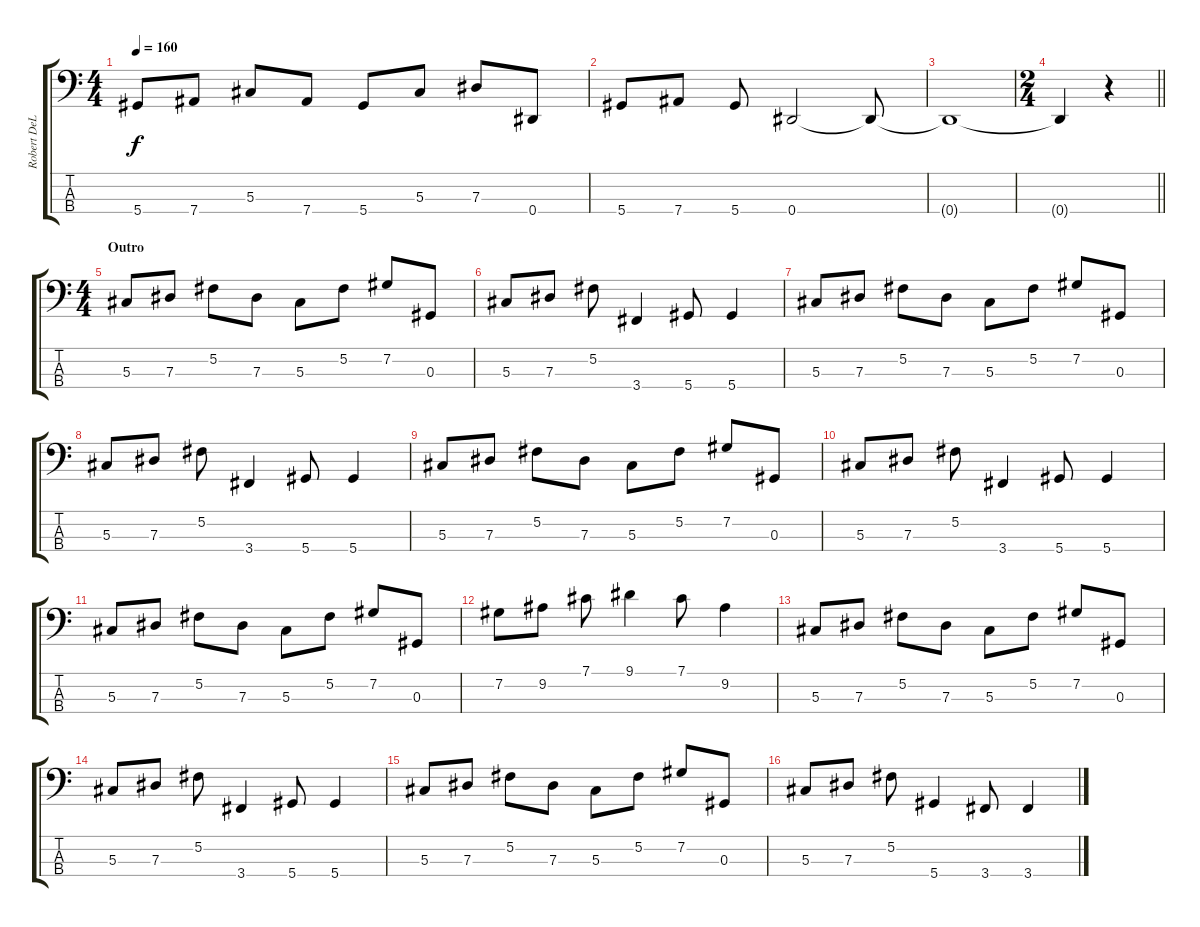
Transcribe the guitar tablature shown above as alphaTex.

\track ("Robert DeLeo (Bass)" "Robert DeL") {instrument electricbassfinger}
\staff {score tabs}
\tuning (Gb2 Db2 Ab1 Eb1) {hide}
\ts (4 4)
\tempo 160
\clef f4
\ks c
5.4.8{dy f} 7.4.8 5.3.8 7.4.8 5.4.8 5.3.8 7.3.8 0.4.8 |
5.4.8 7.4.8 5.4.8 0.4.2 0.4{t}.8 |
0.4{t}.1 |
\ts (2 4)
\barLineRight lightlight
0.4{t}.4 r.4 |
\ts (4 4)
\section ("" "Outro")
5.3.8 7.3.8 5.2.8 7.3.8 5.3.8 5.2.8 7.2.8 0.3.8 |
5.3.8 7.3.8 5.2.8 3.4.4 5.4.8 5.4.4 |
5.3.8 7.3.8 5.2.8 7.3.8 5.3.8 5.2.8 7.2.8 0.3.8 |
5.3.8 7.3.8 5.2.8 3.4.4 5.4.8 5.4.4 |
5.3.8 7.3.8 5.2.8 7.3.8 5.3.8 5.2.8 7.2.8 0.3.8 |
5.3.8 7.3.8 5.2.8 3.4.4 5.4.8 5.4.4 |
5.3.8 7.3.8 5.2.8 7.3.8 5.3.8 5.2.8 7.2.8 0.3.8 |
7.2.8 9.2.8 7.1.8 9.1.4 7.1.8 9.2.4 |
5.3.8 7.3.8 5.2.8 7.3.8 5.3.8 5.2.8 7.2.8 0.3.8 |
5.3.8 7.3.8 5.2.8 3.4.4 5.4.8 5.4.4 |
5.3.8 7.3.8 5.2.8 7.3.8 5.3.8 5.2.8 7.2.8 0.3.8 |
5.3.8 7.3.8 5.2.8 5.4.4 3.4.8 3.4.4
